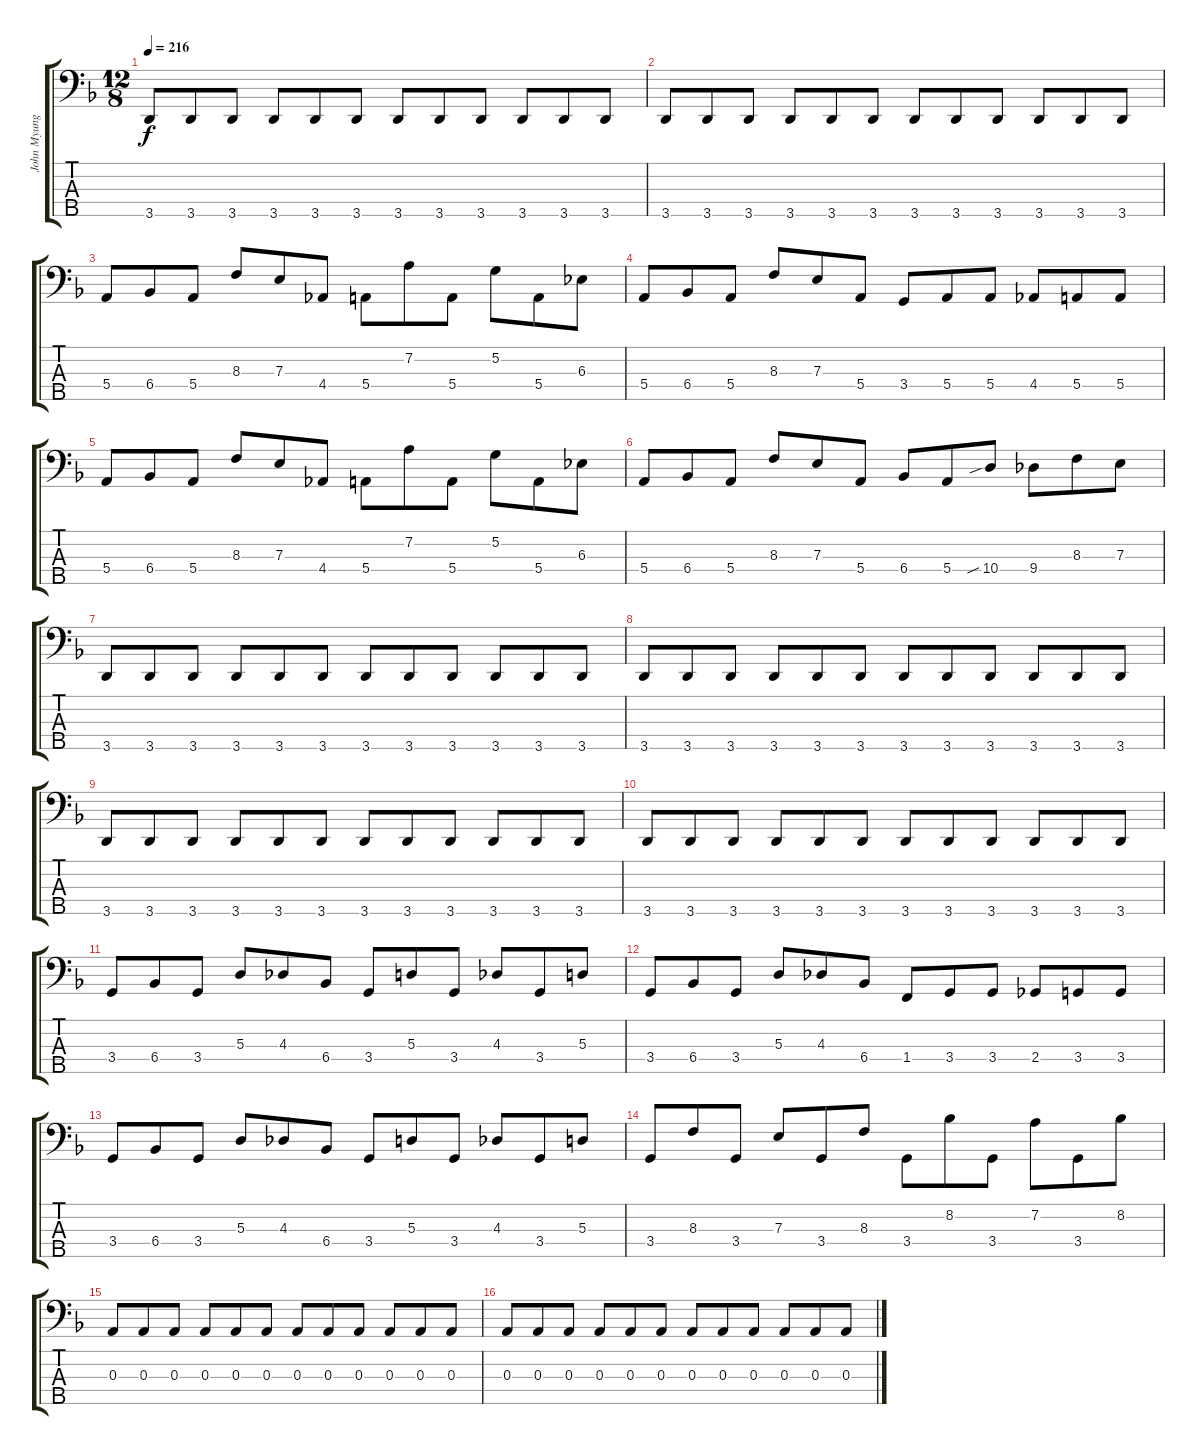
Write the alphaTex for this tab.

\track ("John Myung - Bass" "John Myung") {instrument electricbassfinger}
\staff {score tabs}
\tuning (G2 D2 A1 E1 B0) {hide}
\ts (12 8)
\tempo 216
\clef f4
\ks dminor
3.5.8{dy f} 3.5.8 3.5.8 3.5.8 3.5.8 3.5.8 3.5.8 3.5.8 3.5.8 3.5.8 3.5.8 3.5.8 |
3.5.8 3.5.8 3.5.8 3.5.8 3.5.8 3.5.8 3.5.8 3.5.8 3.5.8 3.5.8 3.5.8 3.5.8 |
5.4.8 6.4.8 5.4.8 8.3.8 7.3.8 4.4.8 5.4.8 7.2.8 5.4.8 5.2.8 5.4.8 6.3.8 |
5.4.8 6.4.8 5.4.8 8.3.8 7.3.8 5.4.8 3.4.8 5.4.8 5.4.8 4.4.8 5.4.8 5.4.8 |
5.4.8 6.4.8 5.4.8 8.3.8 7.3.8 4.4.8 5.4.8 7.2.8 5.4.8 5.2.8 5.4.8 6.3.8 |
5.4.8 6.4.8 5.4.8 8.3.8 7.3.8 5.4.8 6.4.8 5.4.8 10.4{sib}.8 9.4.8 8.3.8 7.3.8 |
3.5.8 3.5.8 3.5.8 3.5.8 3.5.8 3.5.8 3.5.8 3.5.8 3.5.8 3.5.8 3.5.8 3.5.8 |
3.5.8 3.5.8 3.5.8 3.5.8 3.5.8 3.5.8 3.5.8 3.5.8 3.5.8 3.5.8 3.5.8 3.5.8 |
3.5.8 3.5.8 3.5.8 3.5.8 3.5.8 3.5.8 3.5.8 3.5.8 3.5.8 3.5.8 3.5.8 3.5.8 |
3.5.8 3.5.8 3.5.8 3.5.8 3.5.8 3.5.8 3.5.8 3.5.8 3.5.8 3.5.8 3.5.8 3.5.8 |
3.4.8 6.4.8 3.4.8 5.3.8 4.3.8 6.4.8 3.4.8 5.3.8 3.4.8 4.3.8 3.4.8 5.3.8 |
3.4.8 6.4.8 3.4.8 5.3.8 4.3.8 6.4.8 1.4.8 3.4.8 3.4.8 2.4.8 3.4.8 3.4.8 |
3.4.8 6.4.8 3.4.8 5.3.8 4.3.8 6.4.8 3.4.8 5.3.8 3.4.8 4.3.8 3.4.8 5.3.8 |
3.4.8 8.3.8 3.4.8 7.3.8 3.4.8 8.3.8 3.4.8 8.2.8 3.4.8 7.2.8 3.4.8 8.2.8 |
0.3.8 0.3.8 0.3.8 0.3.8 0.3.8 0.3.8 0.3.8 0.3.8 0.3.8 0.3.8 0.3.8 0.3.8 |
0.3.8 0.3.8 0.3.8 0.3.8 0.3.8 0.3.8 0.3.8 0.3.8 0.3.8 0.3.8 0.3.8 0.3.8
